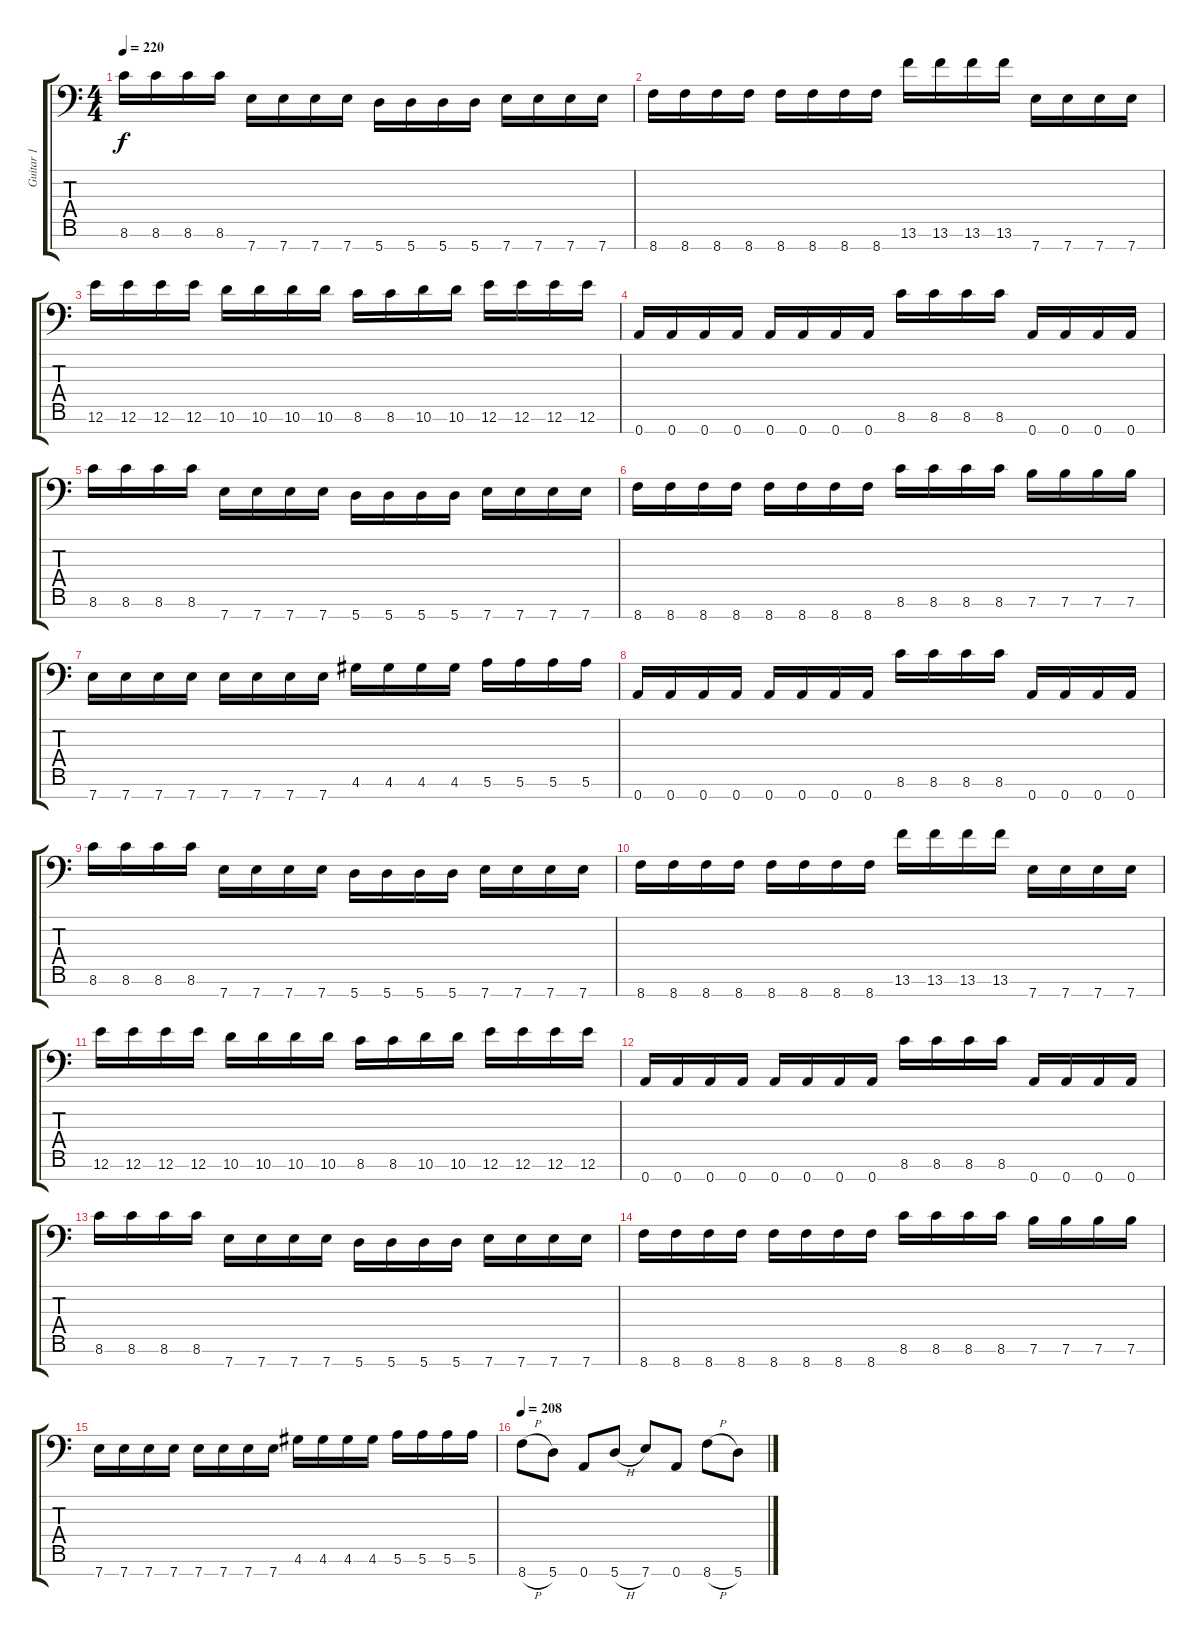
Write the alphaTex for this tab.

\track ("Guitar 1" "Guitar 1") {instrument distortionguitar}
\staff {score tabs}
\tuning (E4 B3 Gb3 D3 A2 E2 A1) {hide}
\ts (4 4)
\tempo 220
\clef f4
\ks c
8.6.16{dy f} 8.6.16 8.6.16 8.6.16 7.7.16 7.7.16 7.7.16 7.7.16 5.7.16 5.7.16 5.7.16 5.7.16 7.7.16 7.7.16 7.7.16 7.7.16 |
8.7.16 8.7.16 8.7.16 8.7.16 8.7.16 8.7.16 8.7.16 8.7.16 13.6.16 13.6.16 13.6.16 13.6.16 7.7.16 7.7.16 7.7.16 7.7.16 |
12.6.16 12.6.16 12.6.16 12.6.16 10.6.16 10.6.16 10.6.16 10.6.16 8.6.16 8.6.16 10.6.16 10.6.16 12.6.16 12.6.16 12.6.16 12.6.16 |
0.7.16 0.7.16 0.7.16 0.7.16 0.7.16 0.7.16 0.7.16 0.7.16 8.6.16 8.6.16 8.6.16 8.6.16 0.7.16 0.7.16 0.7.16 0.7.16 |
8.6.16 8.6.16 8.6.16 8.6.16 7.7.16 7.7.16 7.7.16 7.7.16 5.7.16 5.7.16 5.7.16 5.7.16 7.7.16 7.7.16 7.7.16 7.7.16 |
8.7.16 8.7.16 8.7.16 8.7.16 8.7.16 8.7.16 8.7.16 8.7.16 8.6.16 8.6.16 8.6.16 8.6.16 7.6.16 7.6.16 7.6.16 7.6.16 |
7.7.16 7.7.16 7.7.16 7.7.16 7.7.16 7.7.16 7.7.16 7.7.16 4.6.16 4.6.16 4.6.16 4.6.16 5.6.16 5.6.16 5.6.16 5.6.16 |
0.7.16 0.7.16 0.7.16 0.7.16 0.7.16 0.7.16 0.7.16 0.7.16 8.6.16 8.6.16 8.6.16 8.6.16 0.7.16 0.7.16 0.7.16 0.7.16 |
8.6.16 8.6.16 8.6.16 8.6.16 7.7.16 7.7.16 7.7.16 7.7.16 5.7.16 5.7.16 5.7.16 5.7.16 7.7.16 7.7.16 7.7.16 7.7.16 |
8.7.16 8.7.16 8.7.16 8.7.16 8.7.16 8.7.16 8.7.16 8.7.16 13.6.16 13.6.16 13.6.16 13.6.16 7.7.16 7.7.16 7.7.16 7.7.16 |
12.6.16 12.6.16 12.6.16 12.6.16 10.6.16 10.6.16 10.6.16 10.6.16 8.6.16 8.6.16 10.6.16 10.6.16 12.6.16 12.6.16 12.6.16 12.6.16 |
0.7.16 0.7.16 0.7.16 0.7.16 0.7.16 0.7.16 0.7.16 0.7.16 8.6.16 8.6.16 8.6.16 8.6.16 0.7.16 0.7.16 0.7.16 0.7.16 |
8.6.16 8.6.16 8.6.16 8.6.16 7.7.16 7.7.16 7.7.16 7.7.16 5.7.16 5.7.16 5.7.16 5.7.16 7.7.16 7.7.16 7.7.16 7.7.16 |
8.7.16 8.7.16 8.7.16 8.7.16 8.7.16 8.7.16 8.7.16 8.7.16 8.6.16 8.6.16 8.6.16 8.6.16 7.6.16 7.6.16 7.6.16 7.6.16 |
7.7.16 7.7.16 7.7.16 7.7.16 7.7.16 7.7.16 7.7.16 7.7.16 4.6.16 4.6.16 4.6.16 4.6.16 5.6.16 5.6.16 5.6.16 5.6.16 |
\tempo 208
8.7{h}.8 5.7.8 0.7.8 5.7{h}.8 7.7.8 0.7.8 8.7{h}.8 5.7.8
